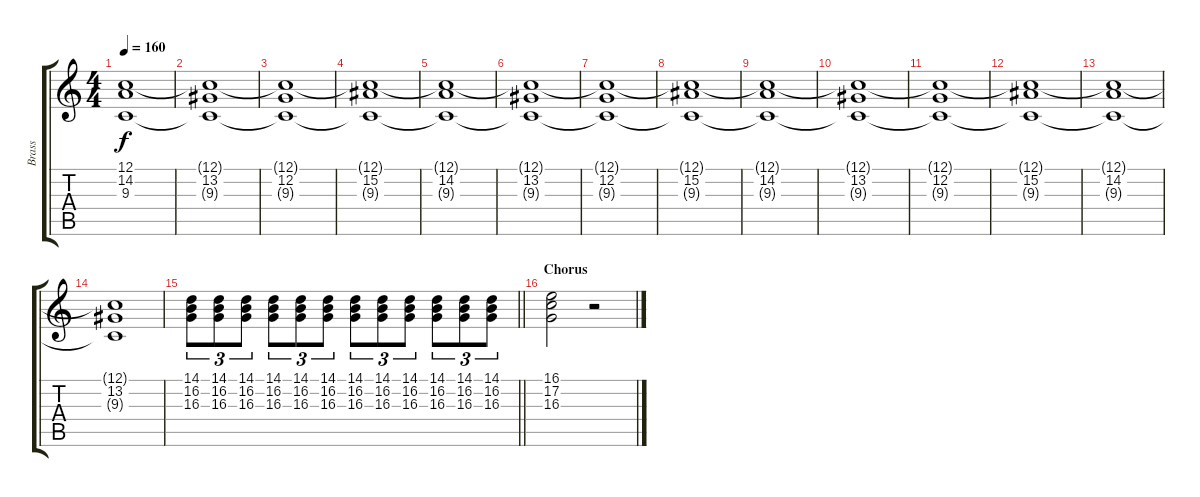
\track ("Brass" "Brass") {instrument brasssection}
\staff {score tabs}
\tuning (C4 G3 Eb3 Bb2 F2 C2) {hide}
\ts (4 4)
\tempo 160
\clef g2
\ks c
(12.1{t} 14.2 9.3{t}).1{dy f} |
(12.1{t} 13.2 9.3{t}).1 |
(12.1{t} 12.2 9.3{t}).1 |
(12.1{t} 15.2 9.3{t}).1 |
(12.1{t} 14.2 9.3{t}).1 |
(12.1{t} 13.2 9.3{t}).1 |
(12.1{t} 12.2 9.3{t}).1 |
(12.1{t} 15.2 9.3{t}).1 |
(12.1{t} 14.2 9.3{t}).1 |
(12.1{t} 13.2 9.3{t}).1 |
(12.1{t} 12.2 9.3{t}).1 |
(12.1{t} 15.2 9.3{t}).1 |
(12.1{t} 14.2 9.3{t}).1 |
(12.1{t} 13.2 9.3{t}).1 |
\barLineRight lightlight
(14.1 16.2 16.3).8{tu (3 2)} (14.1 16.2 16.3).8{tu (3 2)} (14.1 16.2 16.3).8{tu (3 2)} (14.1 16.2 16.3).8{tu (3 2)} (14.1 16.2 16.3).8{tu (3 2)} (14.1 16.2 16.3).8{tu (3 2)} (14.1 16.2 16.3).8{tu (3 2)} (14.1 16.2 16.3).8{tu (3 2)} (14.1 16.2 16.3).8{tu (3 2)} (14.1 16.2 16.3).8{tu (3 2)} (14.1 16.2 16.3).8{tu (3 2)} (14.1 16.2 16.3).8{tu (3 2)} |
\section ("" "Chorus")
(16.1 17.2 16.3).2 r.2
